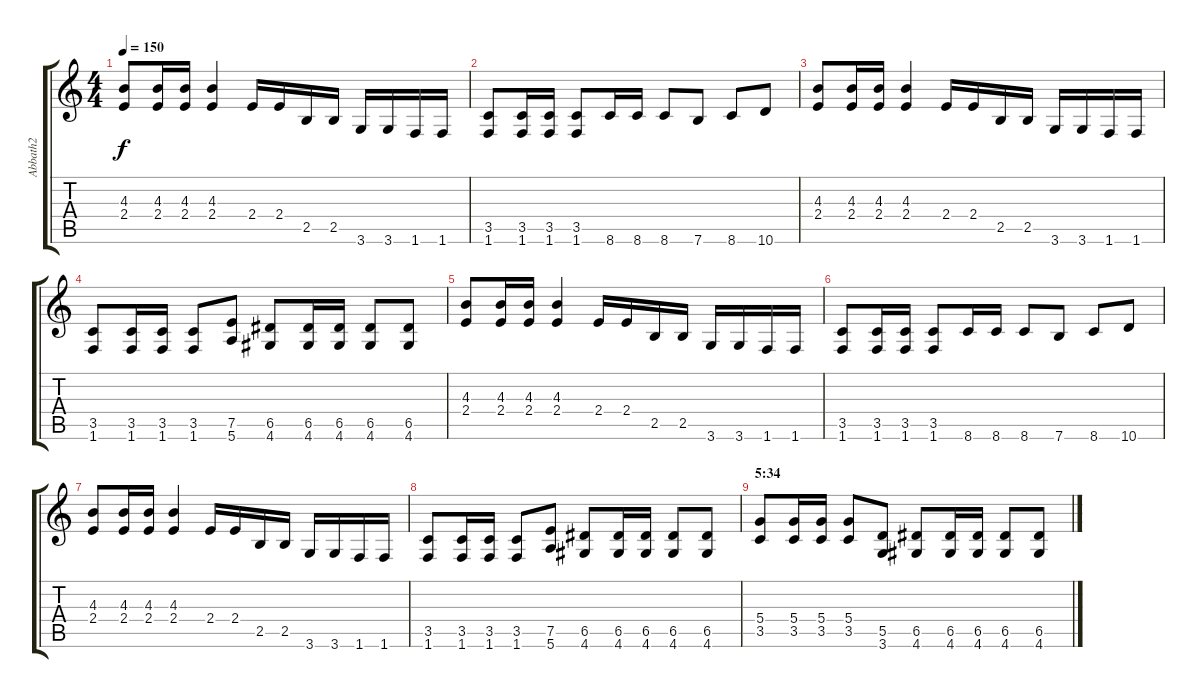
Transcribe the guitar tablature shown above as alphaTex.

\track ("Abbath2" "Abbath2") {instrument distortionguitar}
\staff {score tabs}
\tuning (E4 B3 G3 D3 A2 E2) {hide}
\ts (4 4)
\tempo 150
\clef g2
\ks c
(4.3 2.4).8{dy f} (4.3 2.4).16 (4.3 2.4).16 (4.3 2.4).4 2.4.16 2.4.16 2.5.16 2.5.16 3.6.16 3.6.16 1.6.16 1.6.16 |
(3.5 1.6).8 (3.5 1.6).16 (3.5 1.6).16 (3.5 1.6).8 8.6.16 8.6.16 8.6.8 7.6.8 8.6.8 10.6.8 |
(4.3 2.4).8 (4.3 2.4).16 (4.3 2.4).16 (4.3 2.4).4 2.4.16 2.4.16 2.5.16 2.5.16 3.6.16 3.6.16 1.6.16 1.6.16 |
(3.5 1.6).8 (3.5 1.6).16 (3.5 1.6).16 (3.5 1.6).8 (7.5 5.6).8 (6.5 4.6).8 (6.5 4.6).16 (6.5 4.6).16 (6.5 4.6).8 (6.5 4.6).8 |
(4.3 2.4).8 (4.3 2.4).16 (4.3 2.4).16 (4.3 2.4).4 2.4.16 2.4.16 2.5.16 2.5.16 3.6.16 3.6.16 1.6.16 1.6.16 |
(3.5 1.6).8 (3.5 1.6).16 (3.5 1.6).16 (3.5 1.6).8 8.6.16 8.6.16 8.6.8 7.6.8 8.6.8 10.6.8 |
(4.3 2.4).8 (4.3 2.4).16 (4.3 2.4).16 (4.3 2.4).4 2.4.16 2.4.16 2.5.16 2.5.16 3.6.16 3.6.16 1.6.16 1.6.16 |
(3.5 1.6).8 (3.5 1.6).16 (3.5 1.6).16 (3.5 1.6).8 (7.5 5.6).8 (6.5 4.6).8 (6.5 4.6).16 (6.5 4.6).16 (6.5 4.6).8 (6.5 4.6).8 |
\section ("" "5:34")
(5.4 3.5).8 (5.4 3.5).16 (5.4 3.5).16 (5.4 3.5).8 (5.5 3.6).8 (6.5 4.6).8 (6.5 4.6).16 (6.5 4.6).16 (6.5 4.6).8 (6.5 4.6).8
